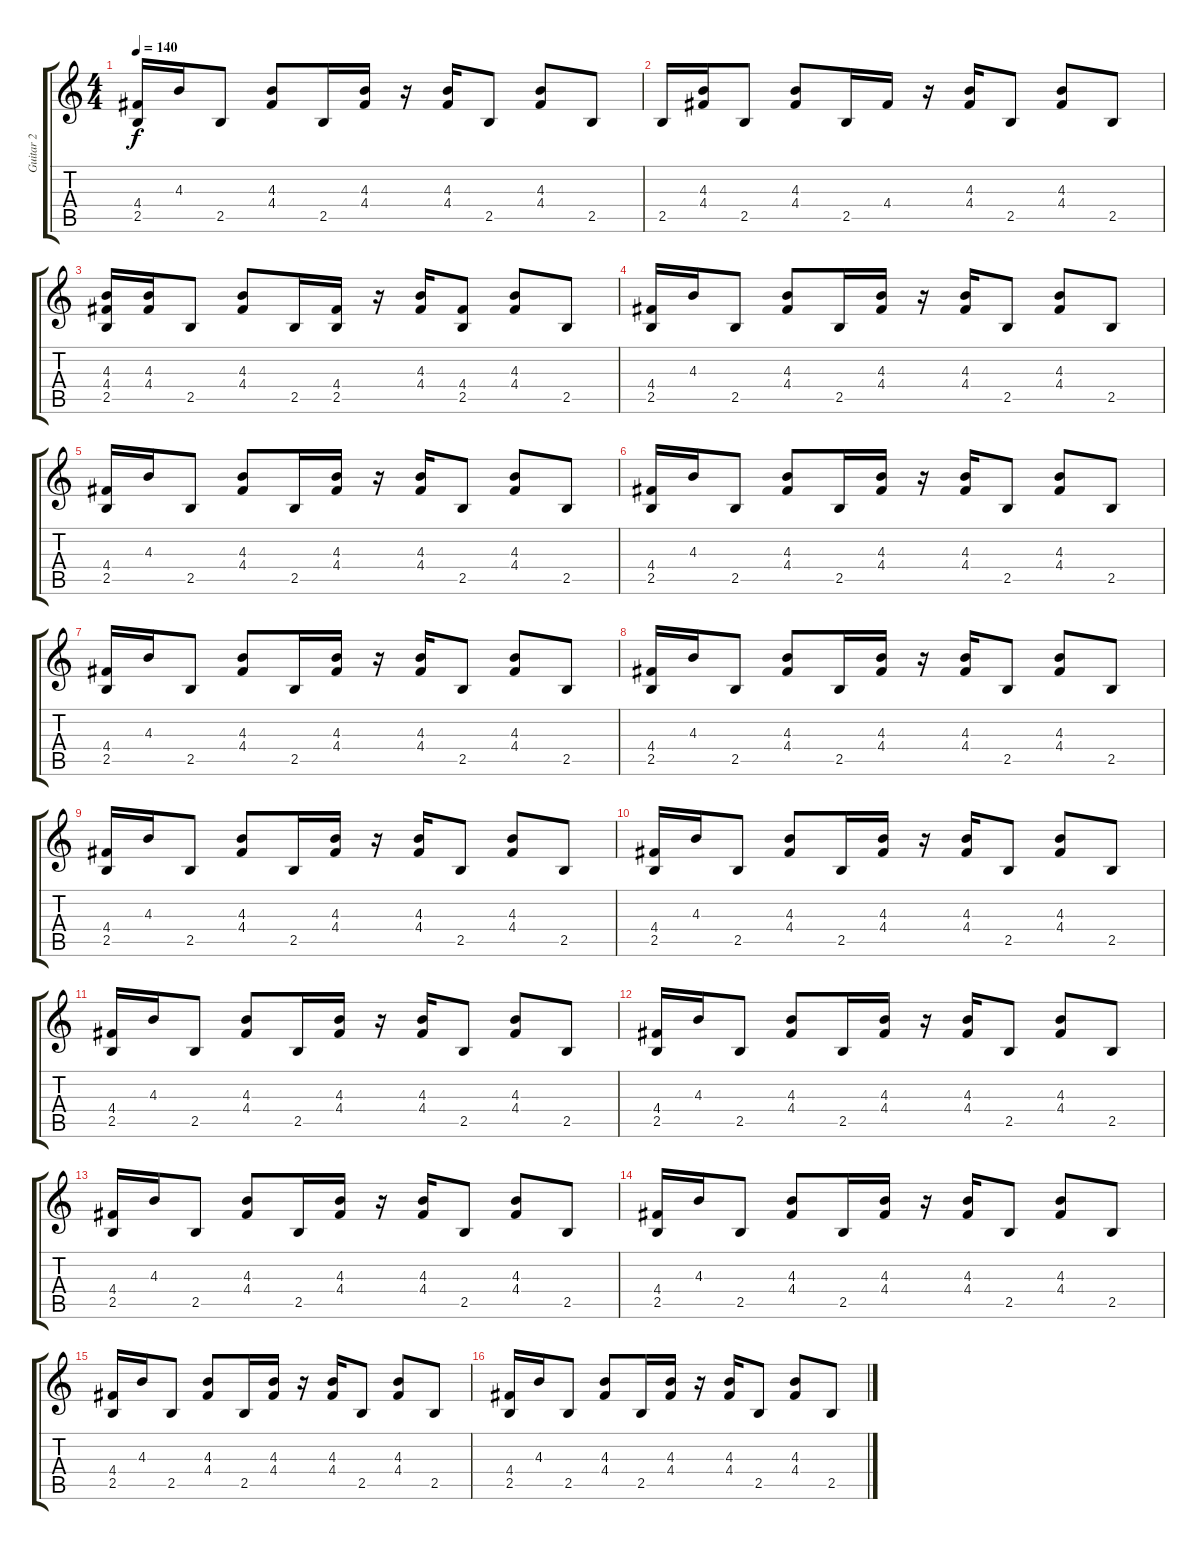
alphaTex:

\track ("Guitar 2" "Guitar 2") {instrument distortionguitar}
\staff {score tabs}
\tuning (E4 B3 G3 D3 A2 E2) {hide}
\ts (4 4)
\tempo 140
\clef g2
\ks c
(4.4 2.5).16{dy f} 4.3.16 2.5.8 (4.3 4.4).8 2.5.16 (4.3 4.4).16 r.16 (4.3 4.4).16 2.5.8 (4.3 4.4).8 2.5.8 |
2.5.16 (4.3 4.4).16 2.5.8 (4.3 4.4).8 2.5.16 4.4.16 r.16 (4.3 4.4).16 2.5.8 (4.3 4.4).8 2.5.8 |
(4.3 4.4 2.5).16 (4.3 4.4).16 2.5.8 (4.3 4.4).8 2.5.16 (4.4 2.5).16 r.16 (4.3 4.4).16 (4.4 2.5).8 (4.3 4.4).8 2.5.8 |
(4.4 2.5).16 4.3.16 2.5.8 (4.3 4.4).8 2.5.16 (4.3 4.4).16 r.16 (4.3 4.4).16 2.5.8 (4.3 4.4).8 2.5.8 |
(4.4 2.5).16 4.3.16 2.5.8 (4.3 4.4).8 2.5.16 (4.3 4.4).16 r.16 (4.3 4.4).16 2.5.8 (4.3 4.4).8 2.5.8 |
(4.4 2.5).16 4.3.16 2.5.8 (4.3 4.4).8 2.5.16 (4.3 4.4).16 r.16 (4.3 4.4).16 2.5.8 (4.3 4.4).8 2.5.8 |
(4.4 2.5).16 4.3.16 2.5.8 (4.3 4.4).8 2.5.16 (4.3 4.4).16 r.16 (4.3 4.4).16 2.5.8 (4.3 4.4).8 2.5.8 |
(4.4 2.5).16 4.3.16 2.5.8 (4.3 4.4).8 2.5.16 (4.3 4.4).16 r.16 (4.3 4.4).16 2.5.8 (4.3 4.4).8 2.5.8 |
(4.4 2.5).16 4.3.16 2.5.8 (4.3 4.4).8 2.5.16 (4.3 4.4).16 r.16 (4.3 4.4).16 2.5.8 (4.3 4.4).8 2.5.8 |
(4.4 2.5).16 4.3.16 2.5.8 (4.3 4.4).8 2.5.16 (4.3 4.4).16 r.16 (4.3 4.4).16 2.5.8 (4.3 4.4).8 2.5.8 |
(4.4 2.5).16 4.3.16 2.5.8 (4.3 4.4).8 2.5.16 (4.3 4.4).16 r.16 (4.3 4.4).16 2.5.8 (4.3 4.4).8 2.5.8 |
(4.4 2.5).16 4.3.16 2.5.8 (4.3 4.4).8 2.5.16 (4.3 4.4).16 r.16 (4.3 4.4).16 2.5.8 (4.3 4.4).8 2.5.8 |
(4.4 2.5).16 4.3.16 2.5.8 (4.3 4.4).8 2.5.16 (4.3 4.4).16 r.16 (4.3 4.4).16 2.5.8 (4.3 4.4).8 2.5.8 |
(4.4 2.5).16 4.3.16 2.5.8 (4.3 4.4).8 2.5.16 (4.3 4.4).16 r.16 (4.3 4.4).16 2.5.8 (4.3 4.4).8 2.5.8 |
(4.4 2.5).16 4.3.16 2.5.8 (4.3 4.4).8 2.5.16 (4.3 4.4).16 r.16 (4.3 4.4).16 2.5.8 (4.3 4.4).8 2.5.8 |
(4.4 2.5).16 4.3.16 2.5.8 (4.3 4.4).8 2.5.16 (4.3 4.4).16 r.16 (4.3 4.4).16 2.5.8 (4.3 4.4).8 2.5.8
